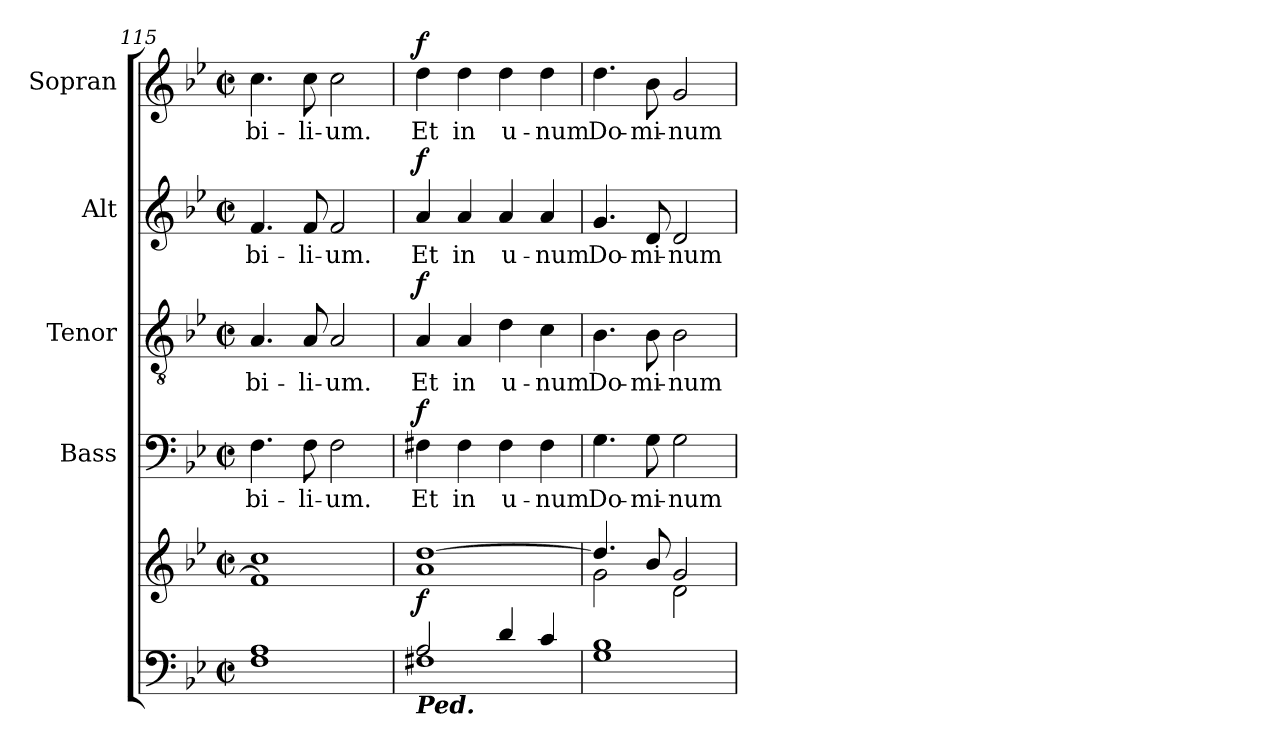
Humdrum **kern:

**kern	**kern	**dynam	**kern	**text	**dynam	**kern	**text	**dynam	**kern	**text	**dynam	**kern	**text	**dynam
*part5	*part5	*part5	*part4	*part4	*part4	*part3	*part3	*part3	*part2	*part2	*part2	*part1	*part1	*part1
*staff6	*staff5	*staff5/6	*staff4	*staff4	*staff4	*staff3	*staff3	*staff3	*staff2	*staff2	*staff2	*staff1	*staff1	*staff1
*	*	*	*I"Bass	*	*	*I"Tenor	*	*	*I"Alt	*	*	*I"Sopran	*	*
*	*	*	*I'B.	*	*	*I'T.	*	*	*I'A.	*	*	*I'S.	*	*
*clefF4	*clefG2	*	*clefF4	*	*	*clefGv2	*	*	*clefG2	*	*	*clefG2	*	*
*k[b-e-]	*k[b-e-]	*	*k[b-e-]	*	*	*k[b-e-]	*	*	*k[b-e-]	*	*	*k[b-e-]	*	*
*B-:	*B-:	*	*B-:	*	*	*B-:	*	*	*B-:	*	*	*B-:	*	*
*M2/2	*M2/2	*	*M2/2	*	*	*M2/2	*	*	*M2/2	*	*	*M2/2	*	*
*met(c|)	*met(c|)	*	*met(c|)	*	*	*met(c|)	*	*	*met(c|)	*	*	*met(c|)	*	*
=115	=115	=115	=115	=115	=115	=115	=115	=115	=115	=115	=115	=115	=115	=115
*^	*^	*	*	*	*	*	*	*	*	*	*	*	*	*
!	!	!	!	!	!	!LO:LY:b	!	!	!LO:LY:b	!	!	!LO:LY:b	!	!	!LO:LY:b	!
1A	1F	1cc	1f]	.	4.F\	-bi-	.	4.A/	-bi-	.	4.f/	-bi-	.	4.cc\	-bi-	.
!	!	!	!	!	!	!LO:LY:b	!	!	!LO:LY:b	!	!	!LO:LY:b	!	!	!LO:LY:b	!
.	.	.	.	.	8F\	-li-	.	8A/	-li-	.	8f/	-li-	.	8cc\	-li-	.
!	!	!	!	!	!	!LO:LY:b	!	!	!LO:LY:b	!	!	!LO:LY:b	!	!	!LO:LY:b	!
.	.	.	.	.	2F\	-um.	.	2A/	-um.	.	2f/	-um.	.	2cc\	-um.	.
=116	=116	=116	=116	=116	=116	=116	=116	=116	=116	=116	=116	=116	=116	=116	=116	=116
!LO:TX:b:Bi:t=Ped.	!	!	!	!	!	!	!	!	!	!	!	!	!	!	!	!
!	!	!	!	!LO:DY:b	!	!LO:LY:b	!LO:DY:a	!	!LO:LY:b	!LO:DY:a	!	!LO:LY:b	!LO:DY:a	!	!LO:LY:b	!LO:DY:a
2A/	1F#X	[>1dd	1a	f	4F#X\	Et	f	4A/	Et	f	4a/	Et	f	4dd\	Et	f
!	!	!	!	!	!	!LO:LY:b	!	!	!LO:LY:b	!	!	!LO:LY:b	!	!	!LO:LY:b	!
.	.	.	.	.	4F#\	in	.	4A/	in	.	4a/	in	.	4dd\	in	.
!	!	!	!	!	!	!LO:LY:b	!	!	!LO:LY:b	!	!	!LO:LY:b	!	!	!LO:LY:b	!
4d/	.	.	.	.	4F#\	u-	.	4d\	u-	.	4a/	u-	.	4dd\	u-	.
!	!	!	!	!	!	!LO:LY:b	!	!	!LO:LY:b	!	!	!LO:LY:b	!	!	!LO:LY:b	!
4c/	.	.	.	.	4F#\	-num	.	4c\	-num	.	4a/	-num	.	4dd\	-num	.
=117	=117	=117	=117	=117	=117	=117	=117	=117	=117	=117	=117	=117	=117	=117	=117	=117
!	!	!	!	!	!	!LO:LY:b	!	!	!LO:LY:b	!	!	!LO:LY:b	!	!	!LO:LY:b	!
1B-	1G	4.dd/]	2g\	.	4.G\	Do-	.	4.B-\	Do-	.	4.g/	Do-	.	4.dd\	Do-	.
!	!	!	!	!	!	!LO:LY:b	!	!	!LO:LY:b	!	!	!LO:LY:b	!	!	!LO:LY:b	!
.	.	8b-/	.	.	8G\	-mi-	.	8B-\	-mi-	.	8d/	-mi-	.	8b-\	-mi-	.
!	!	!	!	!	!	!LO:LY:b	!	!	!LO:LY:b	!	!	!LO:LY:b	!	!	!LO:LY:b	!
.	.	2g/	2d\	.	2G\	-num	.	2B-\	-num	.	2d/	-num	.	2g/	-num	.
*v	*v	*	*	*	*	*	*	*	*	*	*	*	*	*	*	*
*	*v	*v	*	*	*	*	*	*	*	*	*	*	*	*	*
=	=	=	=	=	=	=	=	=	=	=	=	=	=	=
*-	*-	*-	*-	*-	*-	*-	*-	*-	*-	*-	*-	*-	*-	*-
